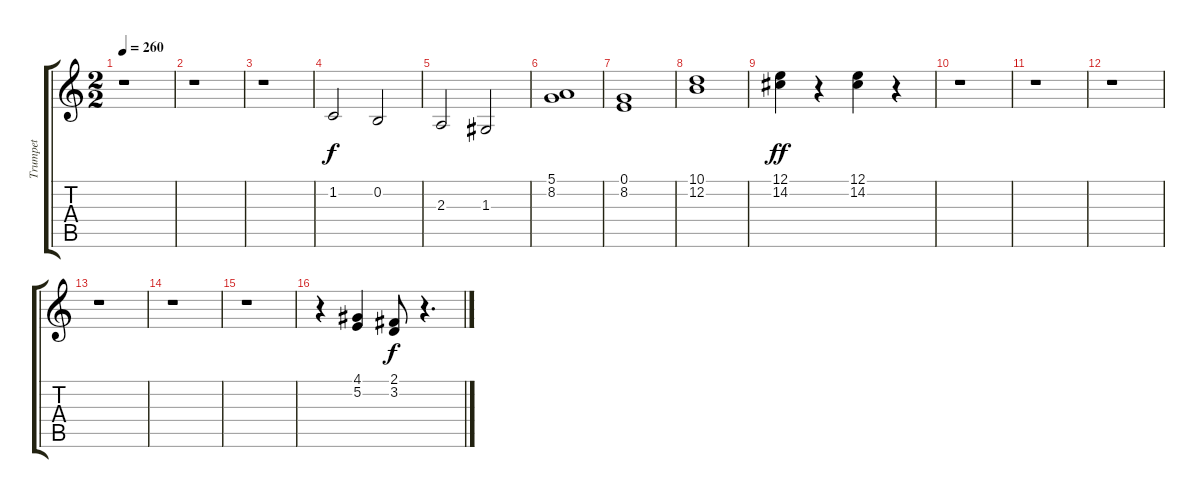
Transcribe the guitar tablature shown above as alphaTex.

\track ("Trumpet" "Trumpet") {instrument trumpet}
\staff {score tabs}
\tuning (E4 B3 G3 D3 A2 E2) {hide}
\ts (2 2)
\tempo 260
\clef g2
\ks c
r.1{dy f} |
r.1 |
r.1 |
1.2.2 0.2.2 |
2.3.2 1.3.2 |
(5.1 8.2).1 |
(0.1 8.2).1 |
(10.1 12.2).1 |
(12.1 14.2).4{dy ff} r.4 (12.1 14.2).4 r.4 |
r.1 |
r.1 |
r.1 |
r.1 |
r.1 |
r.1 |
r.4 (4.1 5.2).4 (2.1 3.2).8{dy f} r.4{d}
